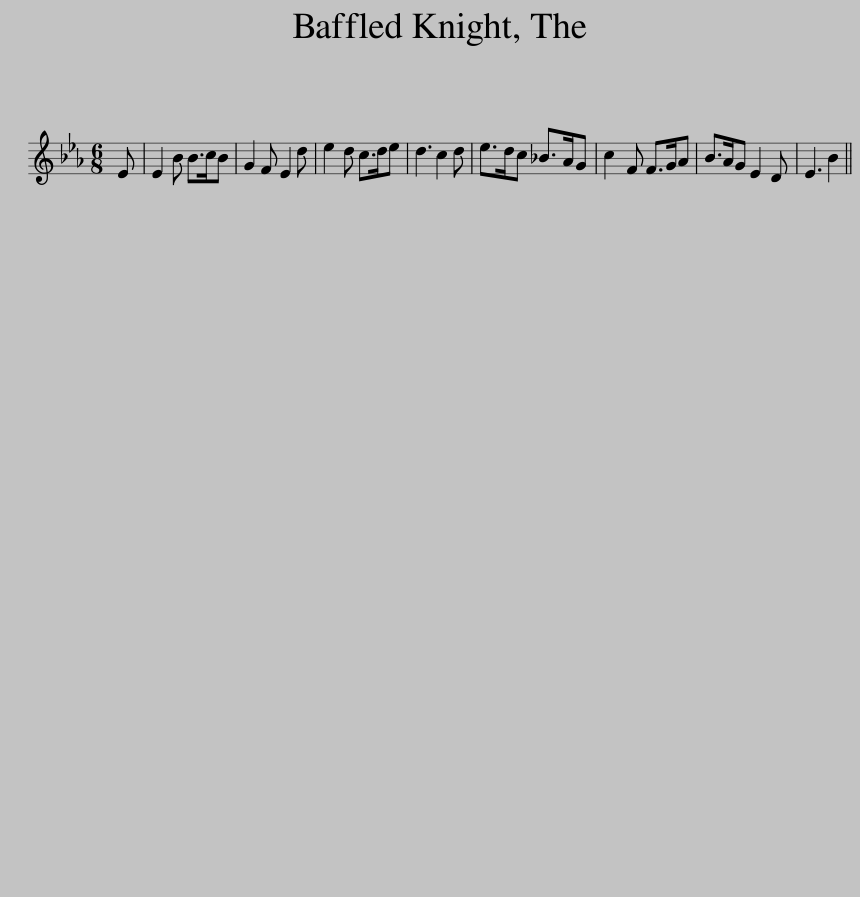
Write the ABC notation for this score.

X:1
L:1/8
M:6/8
I:linebreak $
K:Eb
V:1 treble
V:1
 E | E2 B B>cB | G2 F E2 d | e2 d c>de | d3 c2 d | %5
 e>dc _B>AG | c2 F F>GA | B>AG E2 D | E3 B2 || %9
